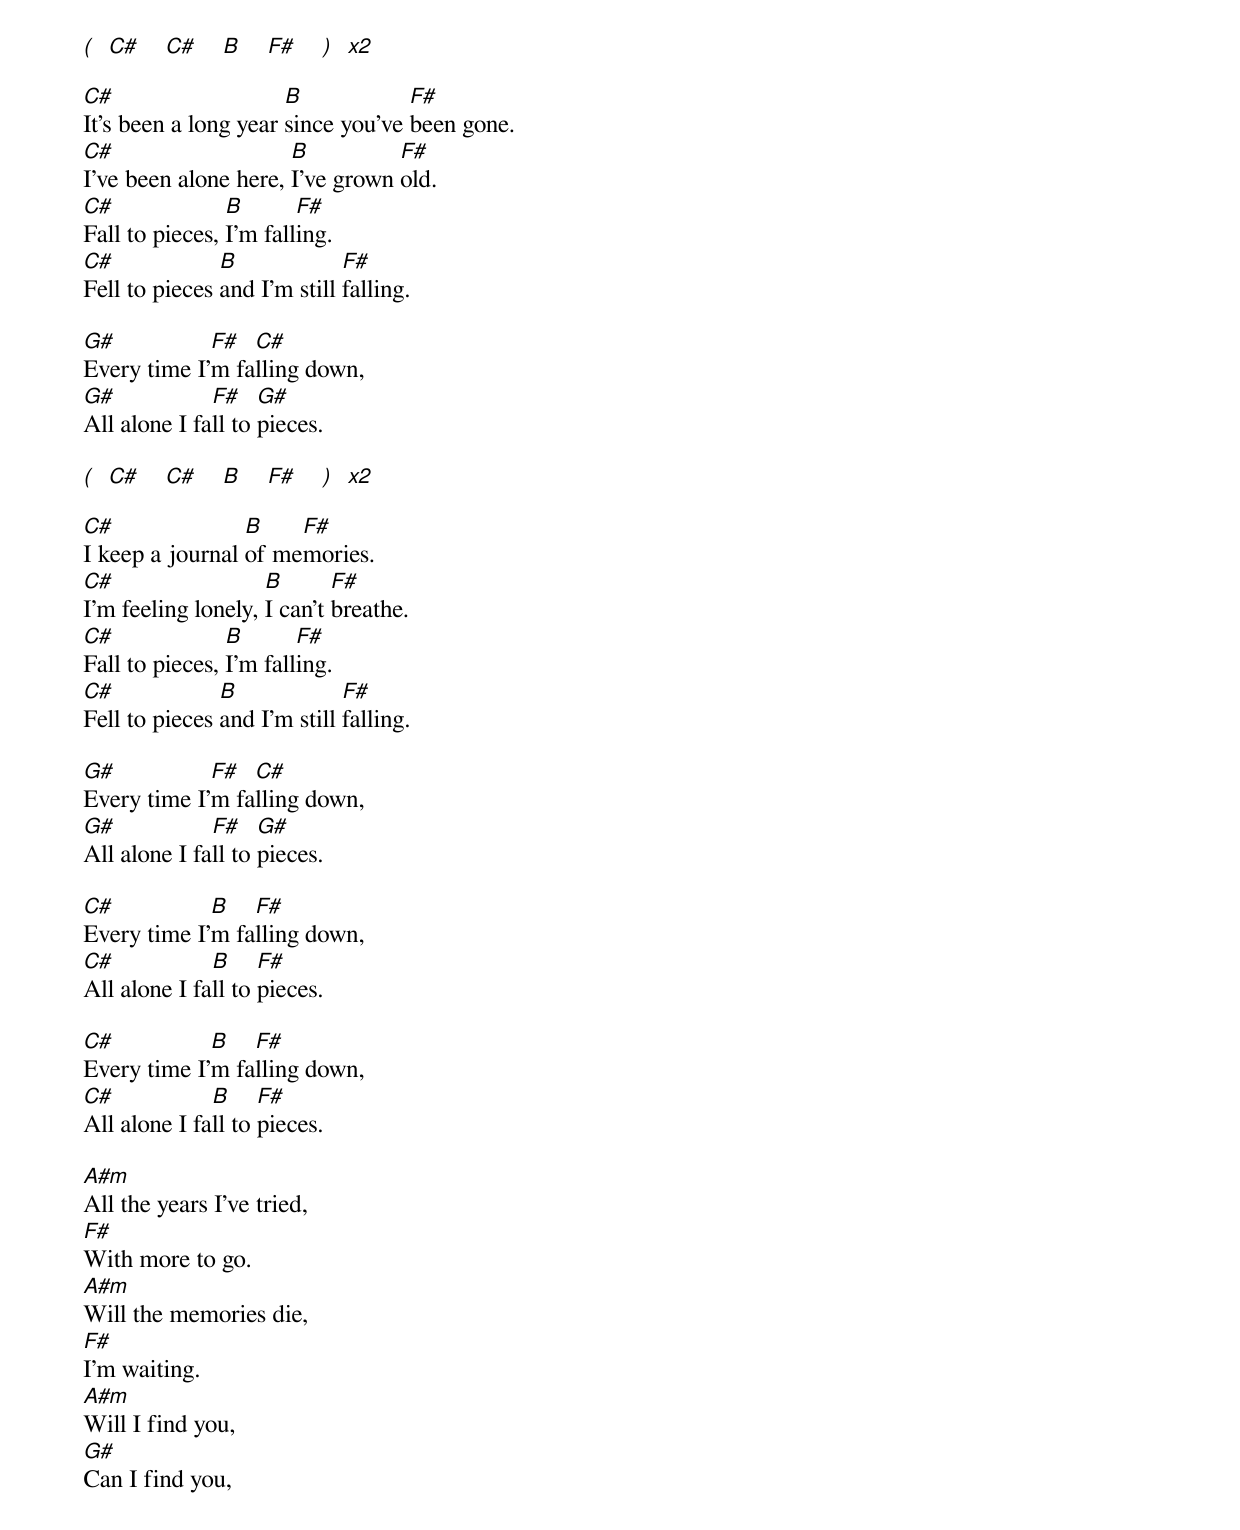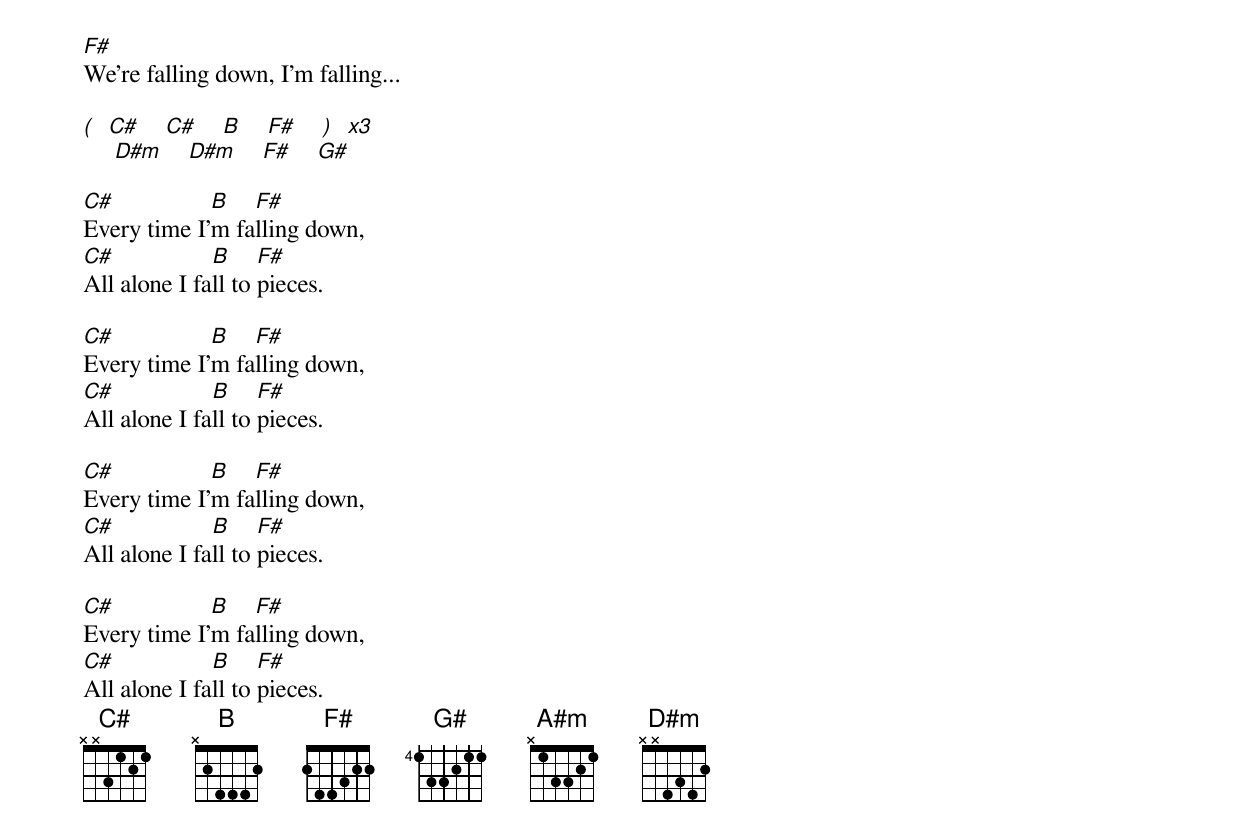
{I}
[(]  [C#]    [C#]    [B]    [F#]    [)]  [x2]

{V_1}
[C#]It's been a long year [B]since you've [F#]been gone.
[C#]I've been alone here, [B]I've grown [F#]old.
[C#]Fall to pieces, [B]I'm fall[F#]ing.
[C#]Fell to pieces [B]and I'm still [F#]falling.

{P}
[G#]Every time I'[F#]m fa[C#]lling down,
[G#]All alone I fa[F#]ll to [G#]pieces.

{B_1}
[(]  [C#]    [C#]    [B]    [F#]    [)]  [x2]

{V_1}
[C#]I keep a journal [B]of me[F#]mories.
[C#]I'm feeling lonely, [B]I can't [F#]breathe.
[C#]Fall to pieces, [B]I'm fall[F#]ing.
[C#]Fell to pieces [B]and I'm still [F#]falling.

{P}
[G#]Every time I'[F#]m fa[C#]lling down,
[G#]All alone I fa[F#]ll to [G#]pieces.

{C}
[C#]Every time I'[B]m fa[F#]lling down,
[C#]All alone I fa[B]ll to [F#]pieces.

{C}
[C#]Every time I'[B]m fa[F#]lling down,
[C#]All alone I fa[B]ll to [F#]pieces.

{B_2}
[A#m]All the years I've tried,
[F#]With more to go.
[A#m]Will the memories die,
[F#]I'm waiting.
[A#m]Will I find you,
[G#]Can I find you,
[F#]We're falling down, I'm falling...

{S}
[(]  [C#]    [C#]    [B]    [F#]    [)]  [x3]
     [D#m]    [D#m]    [F#]    [G#]

{C}
[C#]Every time I'[B]m fa[F#]lling down,
[C#]All alone I fa[B]ll to [F#]pieces.

{C}
[C#]Every time I'[B]m fa[F#]lling down,
[C#]All alone I fa[B]ll to [F#]pieces.

{C}
[C#]Every time I'[B]m fa[F#]lling down,
[C#]All alone I fa[B]ll to [F#]pieces.

{C}
[C#]Every time I'[B]m fa[F#]lling down,
[C#]All alone I fa[B]ll to [F#]pieces.
